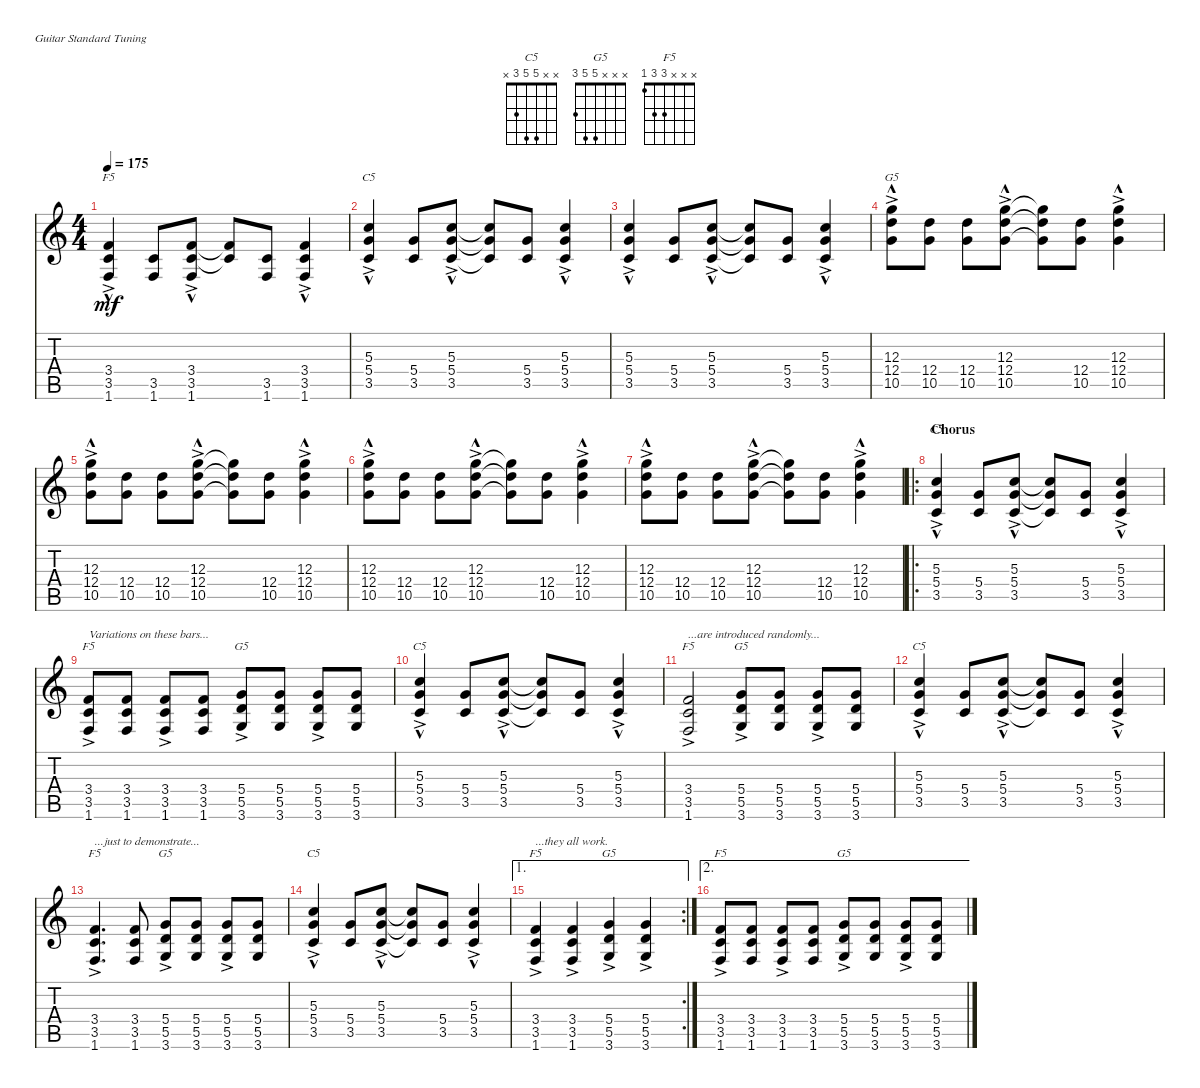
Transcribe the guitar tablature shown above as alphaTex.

\defaultSystemsLayout 4
\bracketExtendMode nobrackets
\singleTrackTrackNamePolicy hidden
\multiTrackTrackNamePolicy hidden
\firstSystemTrackNameOrientation horizontal
\otherSystemsTrackNameOrientation horizontal
\track ("Guitar (Live)" "E-Gt") {instrument overdrivenguitar}
\staff {score tabs}
\tuning (E4 B3 G3 D3 A2 E2)
\chord ("C5" x x 5 5 3 x)
\chord ("G5" x x x 5 5 3)
\chord ("F5" x x x 3 3 1)
\ts (4 4)
\tempo 175
\clef g2
\ks c
(3.5{ac} 3.4{hac} 1.6{ac}).4{ch "F5" dy mf} (3.5 1.6).8 (3.5{ac} 3.4{hac} 1.6{ac}).8 (3.5{t} 3.4{t}).8 (3.5 1.6).8 (3.5{ac} 3.4{hac} 1.6{ac}).4 |
(3.5{ac} 5.4{ac} 5.3{hac}).4{ch "C5"} (3.5 5.4).8 (3.5{ac} 5.4{ac} 5.3{hac}).8 (3.5{t} 5.4{t} 5.3{t}).8 (5.4 3.5).8 (3.5{ac} 5.4{ac} 5.3{hac}).4 |
(3.5{ac} 5.4{ac} 5.3{hac}).4 (3.5 5.4).8 (3.5{ac} 5.4{ac} 5.3{hac}).8 (3.5{t} 5.4{t} 5.3{t}).8 (5.4 3.5).8 (3.5{ac} 5.4{ac} 5.3{hac}).4 |
(10.5{ac} 12.4{ac} 12.3{hac}).8{ch "G5"} (10.5 12.4).8 (10.5 12.4).8 (10.5{ac} 12.4{ac} 12.3{hac}).8 (10.5{t} 12.4{t} 12.3{t}).8 (10.5 12.4).8 (10.5{ac} 12.4{ac} 12.3{hac}).4 |
(10.5{ac} 12.4{ac} 12.3{hac}).8 (10.5 12.4).8 (10.5 12.4).8 (10.5{ac} 12.4{ac} 12.3{hac}).8 (10.5{t} 12.4{t} 12.3{t}).8 (10.5 12.4).8 (10.5{ac} 12.4{ac} 12.3{hac}).4 |
(10.5{ac} 12.4{ac} 12.3{hac}).8 (10.5 12.4).8 (10.5 12.4).8 (10.5{ac} 12.4{ac} 12.3{hac}).8 (10.5{t} 12.4{t} 12.3{t}).8 (10.5 12.4).8 (10.5{ac} 12.4{ac} 12.3{hac}).4 |
(10.5{ac} 12.4{ac} 12.3{hac}).8 (10.5 12.4).8 (10.5 12.4).8 (10.5{ac} 12.4{ac} 12.3{hac}).8 (10.5{t} 12.4{t} 12.3{t}).8 (10.5 12.4).8 (10.5{ac} 12.4{ac} 12.3{hac}).4 |
\ro
\section ("" "Chorus")
(3.5{ac} 5.4{ac} 5.3{hac}).4{ch "C5"} (3.5 5.4).8 (3.5{ac} 5.4{ac} 5.3{hac}).8 (3.5{t} 5.4{t} 5.3{t}).8 (5.4 3.5).8 (3.5{ac} 5.4{ac} 5.3{hac}).4 |
(1.6{ac} 3.5{ac} 3.4{ac}).8{ch "F5" txt "Variations on these bars..."} (1.6 3.5 3.4).8 (1.6{ac} 3.5{ac} 3.4{ac}).8 (1.6 3.5 3.4).8 (3.6{ac} 5.5{ac} 5.4{ac}).8{ch "G5"} (3.6 5.5 5.4).8 (3.6{ac} 5.5{ac} 5.4{ac}).8 (3.6 5.5 5.4).8 |
(3.5{ac} 5.4{ac} 5.3{hac}).4{ch "C5"} (3.5 5.4).8 (3.5{ac} 5.4{ac} 5.3{hac}).8 (3.5{t} 5.4{t} 5.3{t}).8 (5.4 3.5).8 (3.5{ac} 5.4{ac} 5.3{hac}).4 |
(1.6{ac} 3.5{ac} 3.4{ac}).2{ch "F5" txt "...are introduced randomly..."} (3.6{ac} 5.5{ac} 5.4{ac}).8{ch "G5"} (3.6 5.5 5.4).8 (3.6{ac} 5.5{ac} 5.4{ac}).8 (3.6 5.5 5.4).8 |
(3.5{ac} 5.4{ac} 5.3{hac}).4{ch "C5"} (3.5 5.4).8 (3.5{ac} 5.4{ac} 5.3{hac}).8 (3.5{t} 5.4{t} 5.3{t}).8 (5.4 3.5).8 (3.5{ac} 5.4{ac} 5.3{hac}).4 |
(1.6{ac} 3.5{ac} 3.4{ac}).4{d ch "F5" txt "...just to demonstrate..."} (1.6 3.5 3.4).8 (3.6{ac} 5.5{ac} 5.4{ac}).8{ch "G5"} (3.6 5.5 5.4).8 (3.6{ac} 5.5{ac} 5.4{ac}).8 (3.6 5.5 5.4).8 |
(3.5{ac} 5.4{ac} 5.3{hac}).4{ch "C5"} (3.5 5.4).8 (3.5{ac} 5.4{ac} 5.3{hac}).8 (3.5{t} 5.4{t} 5.3{t}).8 (5.4 3.5).8 (3.5{ac} 5.4{ac} 5.3{hac}).4 |
\ae 1
\rc 2
(1.6{ac} 3.5{ac} 3.4{ac}).4{ch "F5" txt "...they all work."} (1.6{ac} 3.5{ac} 3.4{ac}).4 (3.6{ac} 5.5{ac} 5.4{ac}).4{ch "G5"} (3.6{ac} 5.5{ac} 5.4{ac}).4 |
\ae 2
(1.6{ac} 3.5{ac} 3.4{ac}).8{ch "F5"} (1.6 3.5 3.4).8 (1.6{ac} 3.5{ac} 3.4{ac}).8 (1.6 3.5 3.4).8 (3.6{ac} 5.5{ac} 5.4{ac}).8{ch "G5"} (3.6 5.5 5.4).8 (3.6{ac} 5.5{ac} 5.4{ac}).8 (3.6 5.5 5.4).8
